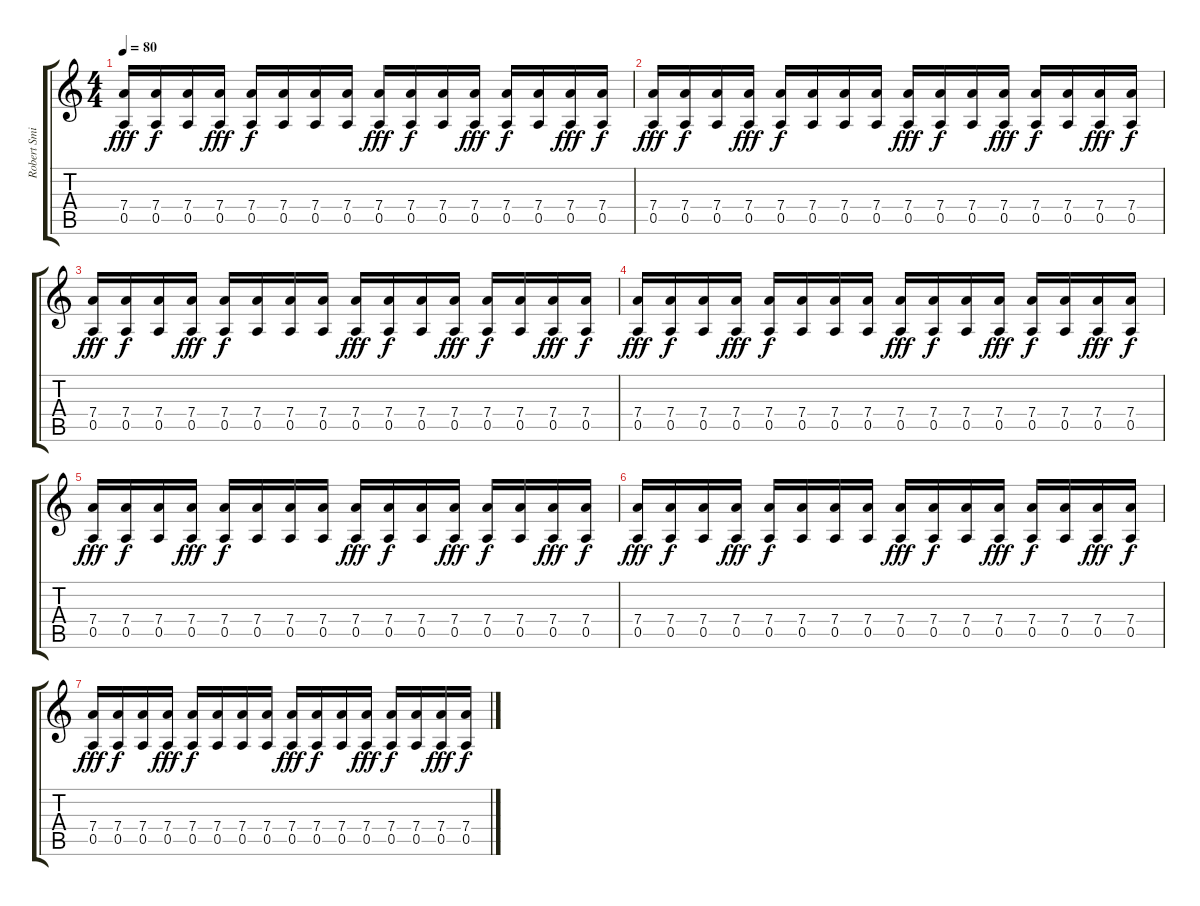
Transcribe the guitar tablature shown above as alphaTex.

\track ("Robert Smith (guitar 2)" "Robert Smi") {instrument electricguitarclean}
\staff {score tabs}
\tuning (E4 B3 G3 D3 A2 E2) {hide}
\ts (4 4)
\tempo 80
\clef g2
\ks c
(7.4 0.5).16{dy fff} (7.4 0.5).16{dy f} (7.4 0.5).16 (7.4 0.5).16{dy fff} (7.4 0.5).16{dy f} (7.4 0.5).16 (7.4 0.5).16 (7.4 0.5).16 (7.4 0.5).16{dy fff} (7.4 0.5).16{dy f} (7.4 0.5).16 (7.4 0.5).16{dy fff} (7.4 0.5).16{dy f} (7.4 0.5).16 (7.4 0.5).16{dy fff} (7.4 0.5).16{dy f} |
(7.4 0.5).16{dy fff} (7.4 0.5).16{dy f} (7.4 0.5).16 (7.4 0.5).16{dy fff} (7.4 0.5).16{dy f} (7.4 0.5).16 (7.4 0.5).16 (7.4 0.5).16 (7.4 0.5).16{dy fff} (7.4 0.5).16{dy f} (7.4 0.5).16 (7.4 0.5).16{dy fff} (7.4 0.5).16{dy f} (7.4 0.5).16 (7.4 0.5).16{dy fff} (7.4 0.5).16{dy f} |
(7.4 0.5).16{dy fff} (7.4 0.5).16{dy f} (7.4 0.5).16 (7.4 0.5).16{dy fff} (7.4 0.5).16{dy f} (7.4 0.5).16 (7.4 0.5).16 (7.4 0.5).16 (7.4 0.5).16{dy fff} (7.4 0.5).16{dy f} (7.4 0.5).16 (7.4 0.5).16{dy fff} (7.4 0.5).16{dy f} (7.4 0.5).16 (7.4 0.5).16{dy fff} (7.4 0.5).16{dy f} |
(7.4 0.5).16{dy fff} (7.4 0.5).16{dy f} (7.4 0.5).16 (7.4 0.5).16{dy fff} (7.4 0.5).16{dy f} (7.4 0.5).16 (7.4 0.5).16 (7.4 0.5).16 (7.4 0.5).16{dy fff} (7.4 0.5).16{dy f} (7.4 0.5).16 (7.4 0.5).16{dy fff} (7.4 0.5).16{dy f} (7.4 0.5).16 (7.4 0.5).16{dy fff} (7.4 0.5).16{dy f} |
(7.4 0.5).16{dy fff} (7.4 0.5).16{dy f} (7.4 0.5).16 (7.4 0.5).16{dy fff} (7.4 0.5).16{dy f} (7.4 0.5).16 (7.4 0.5).16 (7.4 0.5).16 (7.4 0.5).16{dy fff} (7.4 0.5).16{dy f} (7.4 0.5).16 (7.4 0.5).16{dy fff} (7.4 0.5).16{dy f} (7.4 0.5).16 (7.4 0.5).16{dy fff} (7.4 0.5).16{dy f} |
(7.4 0.5).16{dy fff volume 0} (7.4 0.5).16{dy f} (7.4 0.5).16 (7.4 0.5).16{dy fff} (7.4 0.5).16{dy f} (7.4 0.5).16 (7.4 0.5).16 (7.4 0.5).16 (7.4 0.5).16{dy fff} (7.4 0.5).16{dy f} (7.4 0.5).16 (7.4 0.5).16{dy fff} (7.4 0.5).16{dy f} (7.4 0.5).16 (7.4 0.5).16{dy fff} (7.4 0.5).16{dy f} |
(7.4 0.5).16{dy fff} (7.4 0.5).16{dy f} (7.4 0.5).16 (7.4 0.5).16{dy fff} (7.4 0.5).16{dy f} (7.4 0.5).16 (7.4 0.5).16 (7.4 0.5).16 (7.4 0.5).16{dy fff} (7.4 0.5).16{dy f} (7.4 0.5).16 (7.4 0.5).16{dy fff} (7.4 0.5).16{dy f} (7.4 0.5).16 (7.4 0.5).16{dy fff} (7.4 0.5).16{dy f}
